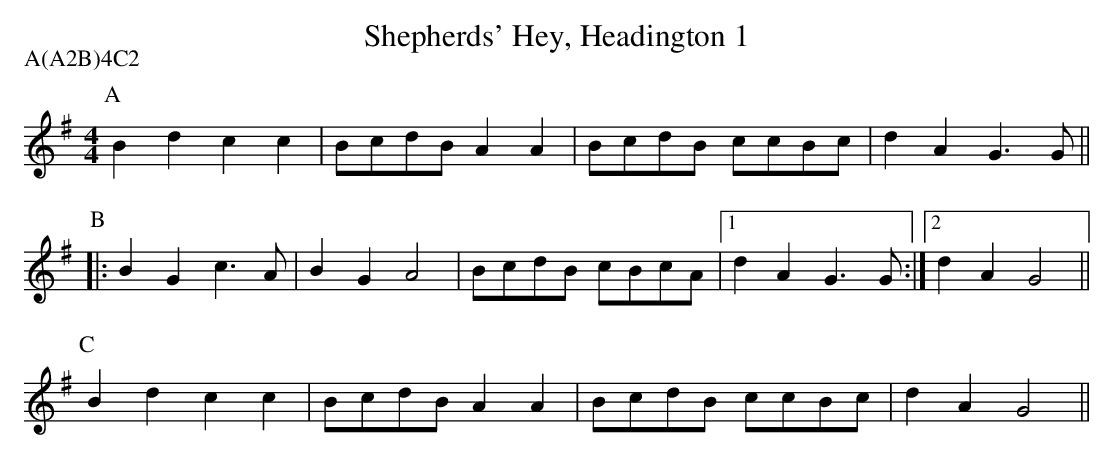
X:1
T:Shepherds' Hey, Headington 1
M:4/4
L:1/8
P:A(A2B)4C2
K:G
P:A
B2d2 c2c2|BcdB A2A2|BcdB ccBc| d2A2 G3G ||
P:B
|:B2G2 c3A |B2G2 A4  |BcdB cBcA|1d2A2 G3G:|2d2A2 G4||
P:C
B2d2 c2c2|BcdB A2A2|BcdB ccBc| d2A2 G4  ||
